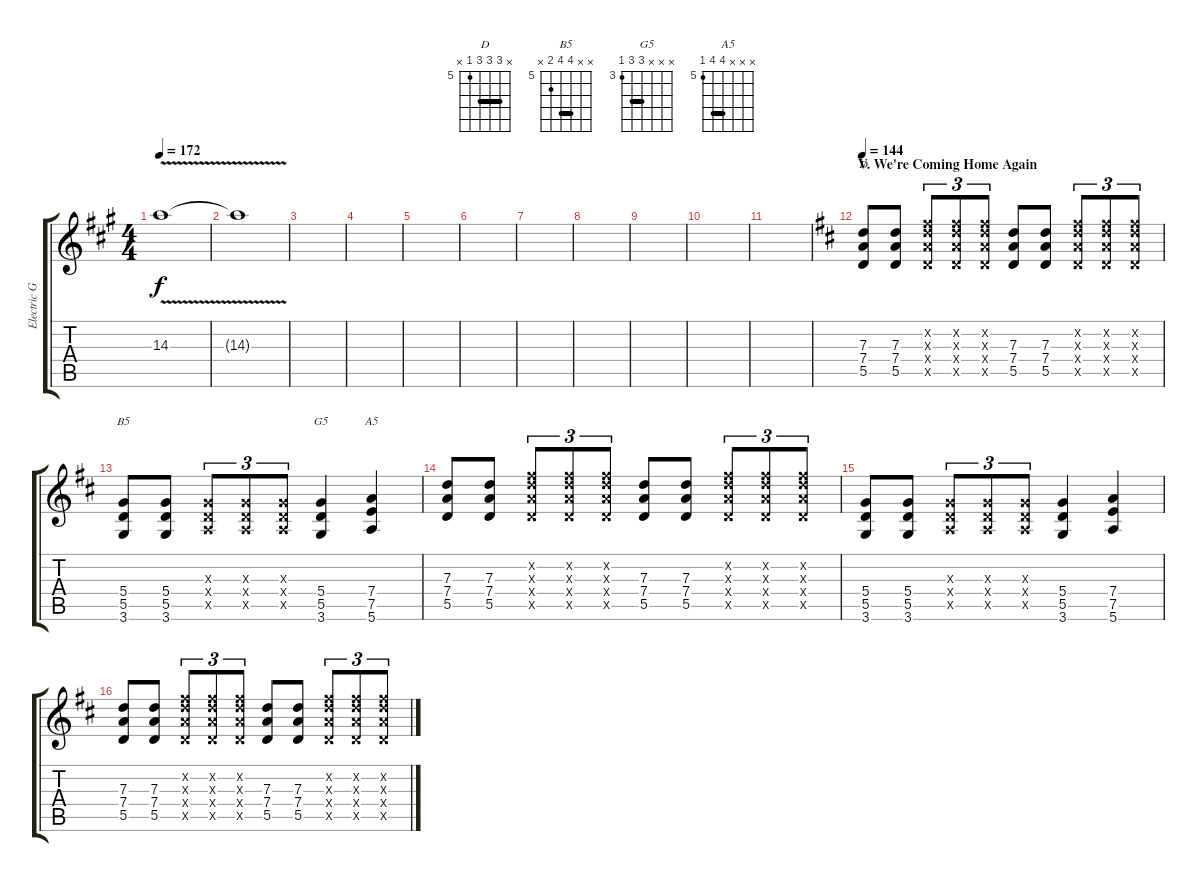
\track ("Electric Guitar 4" "Electric G") {instrument overdrivenguitar}
\staff {score tabs}
\tuning (E4 B3 G3 D3 A2 E2) {hide}
\chord ("D" x 7 7 7 5 x) {firstfret 5 barre 7}
\chord ("B5" x x 8 8 6 x) {firstfret 5 barre 8}
\chord ("G5" x x x 5 5 3) {firstfret 3 barre 5}
\chord ("A5" x x x 8 8 5) {firstfret 5 barre 8}
\ts (4 4)
\tempo 172
\clef g2
\ks a
14.3{v}.1{dy f} |
14.3{t}.1 |
|
|
|
|
|
|
|
|
|
\section ("" "V. We're Coming Home Again")
\tempo 144
\ks d
(7.3 7.4 5.5).8{ch "D" volume 10} (7.3 7.4 5.5).8 (7.2{x} 7.3{x} 7.4{x} 5.5{x}).8{tu (3 2)} (7.2{x} 7.3{x} 7.4{x} 5.5{x}).8{tu (3 2)} (7.2{x} 7.3{x} 7.4{x} 5.5{x}).8{tu (3 2)} (7.3 7.4 5.5).8 (7.3 7.4 5.5).8 (7.2{x} 7.3{x} 7.4{x} 5.5{x}).8{tu (3 2)} (7.2{x} 7.3{x} 7.4{x} 5.5{x}).8{tu (3 2)} (7.2{x} 7.3{x} 7.4{x} 5.5{x}).8{tu (3 2)} |
(5.4 5.5 3.6).8{ch "B5"} (5.4 5.5 3.6).8 (0.3{x} 0.4{x} 0.5{x}).8{tu (3 2)} (0.3{x} 0.4{x} 0.5{x}).8{tu (3 2)} (0.3{x} 0.4{x} 0.5{x}).8{tu (3 2)} (5.4 5.5 3.6).4{ch "G5"} (7.4 7.5 5.6).4{ch "A5"} |
(7.3 7.4 5.5).8 (7.3 7.4 5.5).8 (7.2{x} 7.3{x} 7.4{x} 5.5{x}).8{tu (3 2)} (7.2{x} 7.3{x} 7.4{x} 5.5{x}).8{tu (3 2)} (7.2{x} 7.3{x} 7.4{x} 5.5{x}).8{tu (3 2)} (7.3 7.4 5.5).8 (7.3 7.4 5.5).8 (7.2{x} 7.3{x} 7.4{x} 5.5{x}).8{tu (3 2)} (7.2{x} 7.3{x} 7.4{x} 5.5{x}).8{tu (3 2)} (7.2{x} 7.3{x} 7.4{x} 5.5{x}).8{tu (3 2)} |
(5.4 5.5 3.6).8 (5.4 5.5 3.6).8 (0.3{x} 0.4{x} 0.5{x}).8{tu (3 2)} (0.3{x} 0.4{x} 0.5{x}).8{tu (3 2)} (0.3{x} 0.4{x} 0.5{x}).8{tu (3 2)} (5.4 5.5 3.6).4 (7.4 7.5 5.6).4 |
(7.3 7.4 5.5).8 (7.3 7.4 5.5).8 (7.2{x} 7.3{x} 7.4{x} 5.5{x}).8{tu (3 2)} (7.2{x} 7.3{x} 7.4{x} 5.5{x}).8{tu (3 2)} (7.2{x} 7.3{x} 7.4{x} 5.5{x}).8{tu (3 2)} (7.3 7.4 5.5).8 (7.3 7.4 5.5).8 (7.2{x} 7.3{x} 7.4{x} 5.5{x}).8{tu (3 2)} (7.2{x} 7.3{x} 7.4{x} 5.5{x}).8{tu (3 2)} (7.2{x} 7.3{x} 7.4{x} 5.5{x}).8{tu (3 2)}
